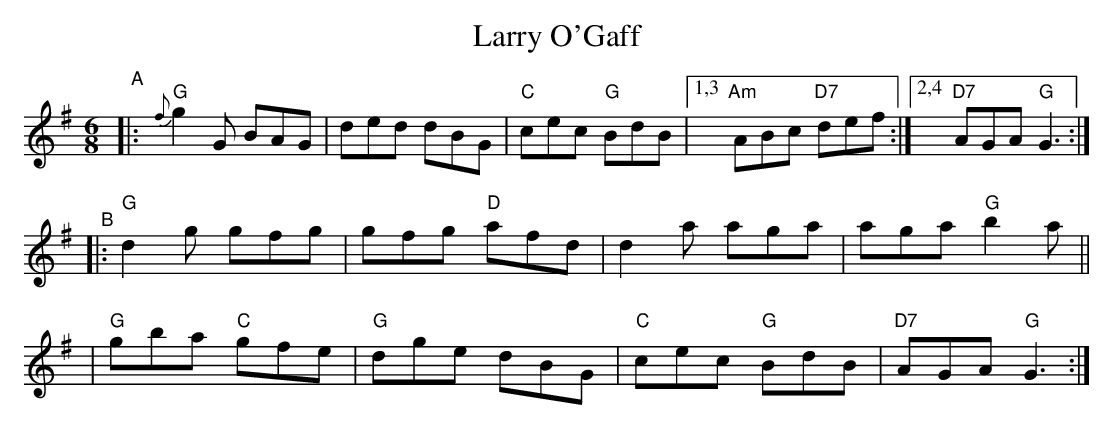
X:1
T: Larry O'Gaff
M: 6/8
L: 1/8
K: G
"^A"\
|: "G"{f}g2G BAG | ded dBG | "C"cec "G"BdB |[1,3 "Am"ABc "D7"def \
                                          :|[2,4 "D7"AGA  "G"G3 :|
"^B"\
|: "G"d2g    gfg |    gfg "D"afd |    d2a    aga |     aga "G"b2a ||
|  "G"gba "C"gfe | "G"dge    dBG | "C"cec "G"BdB | "D7"AGA "G"G3 :|
